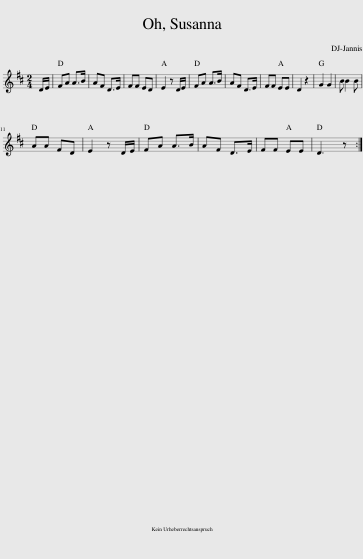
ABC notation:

X:1
L:1/8
M:2/4
I:linebreak $
K:D
V:1 treble
V:1
 D/E/ | FA A>B | AF D>E | FF ED | E2 z D/E/ | %5
 FA A>B | AF D>E | FF EE | D2 z2 | G2 G2 | %10
 B B2 B |$ AA FD | E2 z D/E/ | FA A>B | AF D>E | %15
 FF EE | D3 z :| %17
